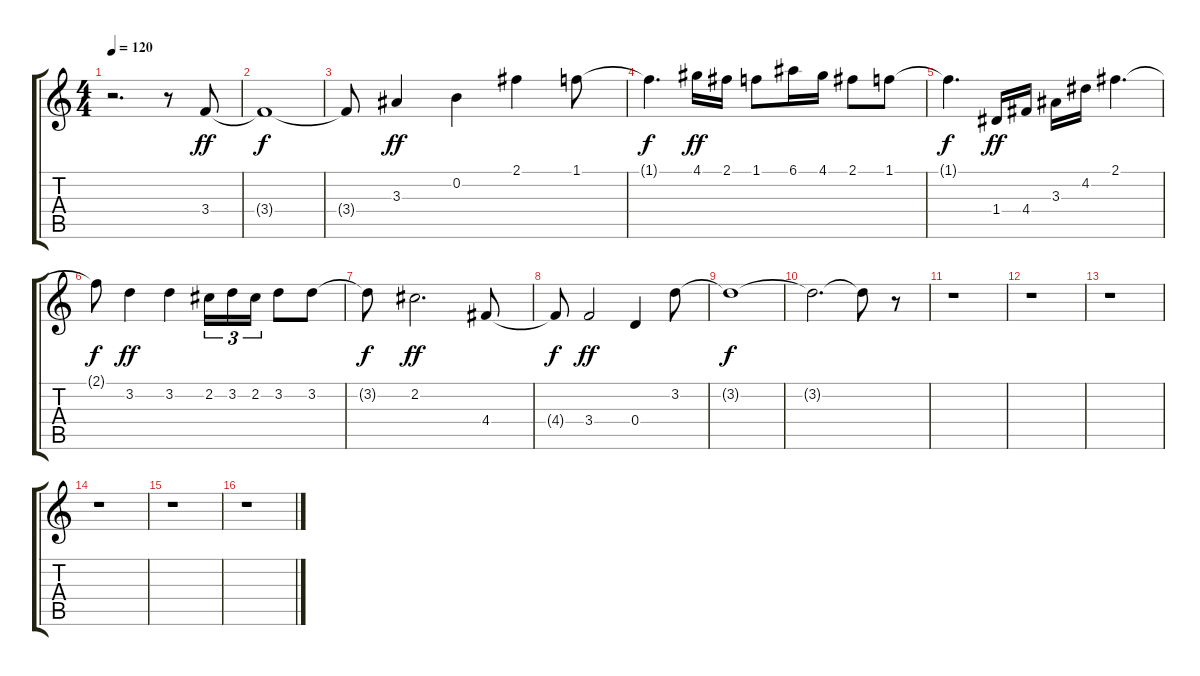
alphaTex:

\track "" {instrument distortionguitar}
\staff {score tabs}
\tuning (E4 B3 G3 D3 A2 E2) {hide}
\ts (4 4)
\tempo 120
\clef g2
\ks c
r.2{d dy ff} r.8 3.4.8 |
3.4{t}.1{dy f} |
3.4{t}.8 3.3.4{dy ff} 0.2.4 2.1.4 1.1.8 |
1.1{t}.4{d dy f} 4.1.16{dy ff} 2.1.16 1.1.8 6.1.16 4.1.16 2.1.8 1.1.8 |
1.1{t}.4{d dy f} 1.4.16{dy ff} 4.4.16 3.3.16 4.2.16 2.1.4{d} |
2.1{t}.8{dy f} 3.2.4{dy ff} 3.2.4 2.2.16{tu (3 2)} 3.2.16{tu (3 2)} 2.2.16{tu (3 2)} 3.2.8 3.2.8 |
3.2{t}.8{dy f} 2.2.2{d dy ff} 4.4.8 |
4.4{t}.8{dy f} 3.4.2{dy ff} 0.4.4 3.2.8 |
3.2{t}.1{dy f} |
3.2{t}.2{d} 3.2{t}.8 r.8 |
r.1 |
r.1 |
r.1 |
r.1 |
r.1 |
r.1
